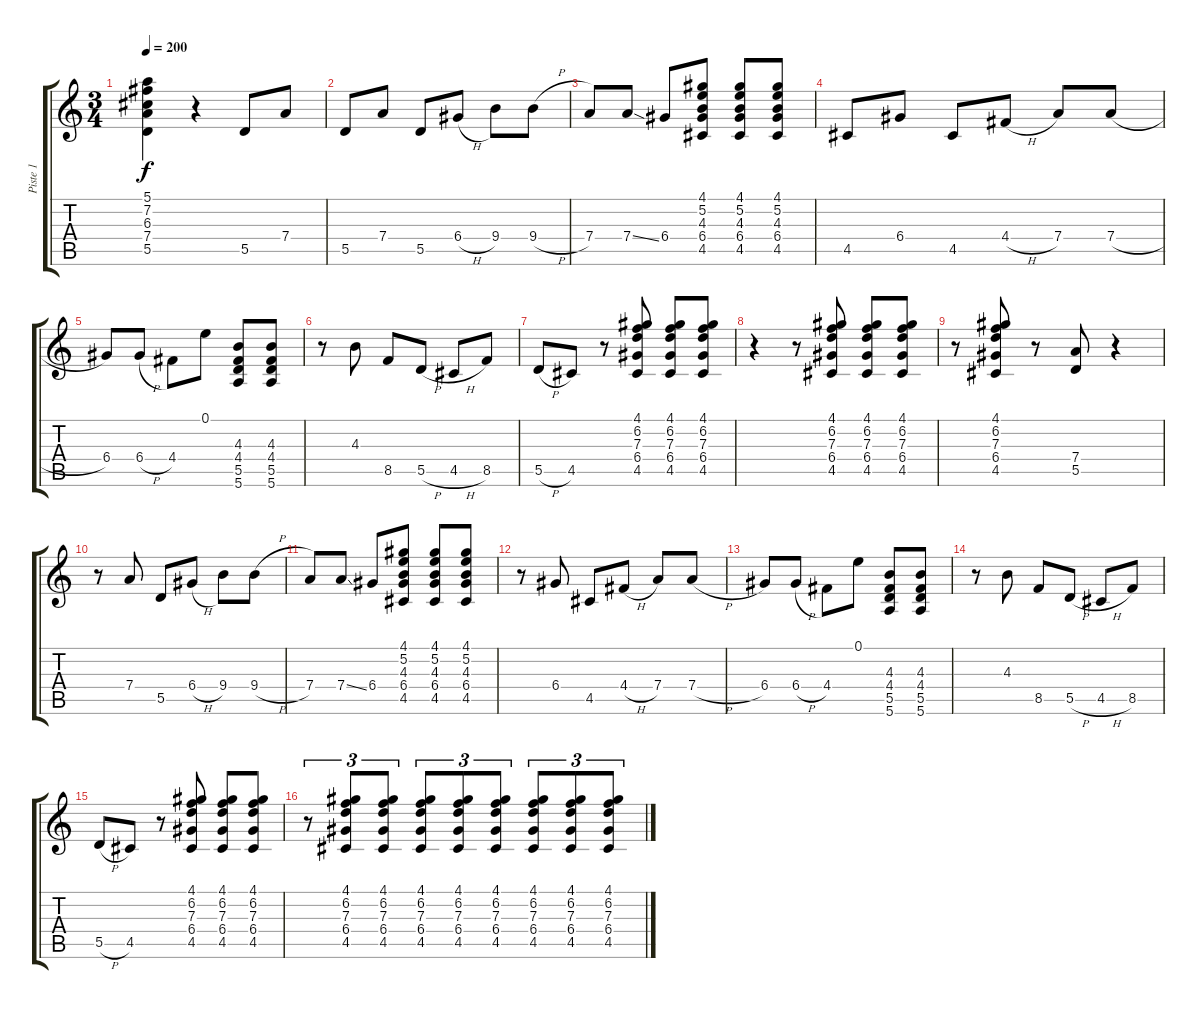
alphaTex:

\track ("Piste 1" "Piste 1") {instrument acousticguitarnylon}
\staff {score tabs}
\tuning (E4 B3 G3 D3 A2 E2) {hide}
\ts (3 4)
\tempo 200
\clef g2
\ks c
(5.1 7.2 6.3 7.4 5.5).4{dy f} r.4 5.5.8 7.4.8 |
5.5.8 7.4.8 5.5.8 6.4{h}.8 9.4.8 9.4{h}.8 |
7.4.8 7.4{ss}.8 6.4.8 (4.1 5.2 4.3 6.4 4.5).8 (4.1 5.2 4.3 6.4 4.5).8 (4.1 5.2 4.3 6.4 4.5).8 |
4.5.8 6.4.8 4.5.8 4.4{h}.8 7.4.8 7.4{h}.8 |
6.4.8 6.4{h}.8 4.4.8 0.1.8 (4.3 4.4 5.5 5.6).8 (4.3 4.4 5.5 5.6).8 |
r.8 4.3.8 8.5.8 5.5{h}.8 4.5{h}.8 8.5.8 |
5.5{h}.8 4.5.8 r.8 (4.1 6.2 7.3 6.4 4.5).8 (4.1 6.2 7.3 6.4 4.5).8 (4.1 6.2 7.3 6.4 4.5).8 |
r.4 r.8 (4.1 6.2 7.3 6.4 4.5).8 (4.1 6.2 7.3 6.4 4.5).8 (4.1 6.2 7.3 6.4 4.5).8 |
r.8 (4.1 6.2 7.3 6.4 4.5).8 r.8 (7.4 5.5).8 r.4 |
r.8 7.4.8 5.5.8 6.4{h}.8 9.4.8 9.4{h}.8 |
7.4.8 7.4{ss}.8 6.4.8 (4.1 5.2 4.3 6.4 4.5).8 (4.1 5.2 4.3 6.4 4.5).8 (4.1 5.2 4.3 6.4 4.5).8 |
r.8 6.4.8 4.5.8 4.4{h}.8 7.4.8 7.4{h}.8 |
6.4.8 6.4{h}.8 4.4.8 0.1.8 (4.3 4.4 5.5 5.6).8 (4.3 4.4 5.5 5.6).8 |
r.8 4.3.8 8.5.8 5.5{h}.8 4.5{h}.8 8.5.8 |
5.5{h}.8 4.5.8 r.8 (4.1 6.2 7.3 6.4 4.5).8 (4.1 6.2 7.3 6.4 4.5).8 (4.1 6.2 7.3 6.4 4.5).8 |
r.8{tu (3 2)} (4.1 6.2 7.3 6.4 4.5).8{tu (3 2)} (4.1 6.2 7.3 6.4 4.5).8{tu (3 2)} (4.1 6.2 7.3 6.4 4.5).8{tu (3 2)} (4.1 6.2 7.3 6.4 4.5).8{tu (3 2)} (4.1 6.2 7.3 6.4 4.5).8{tu (3 2)} (4.1 6.2 7.3 6.4 4.5).8{tu (3 2)} (4.1 6.2 7.3 6.4 4.5).8{tu (3 2)} (4.1 6.2 7.3 6.4 4.5).8{tu (3 2)}
